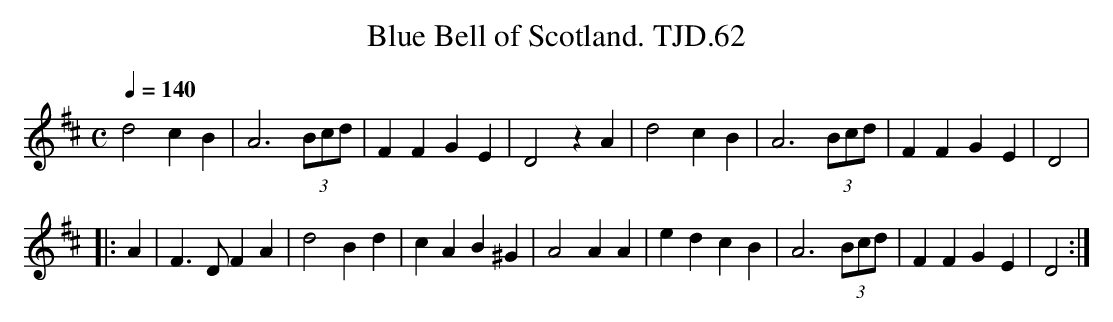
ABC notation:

X:1
T:Blue Bell of Scotland. TJD.62
M:C
L:1/4
Q:1/4=140
K:D
d2cB|A3(3B/c/d/|FFGE|D2zA|d2cB|A3(3B/c/d/|FFGE|D2|
|:A|F>DFA|d2Bd|cAB^G|A2AA|edcB|A3(3B/c/d/|FFGE|D2:|
